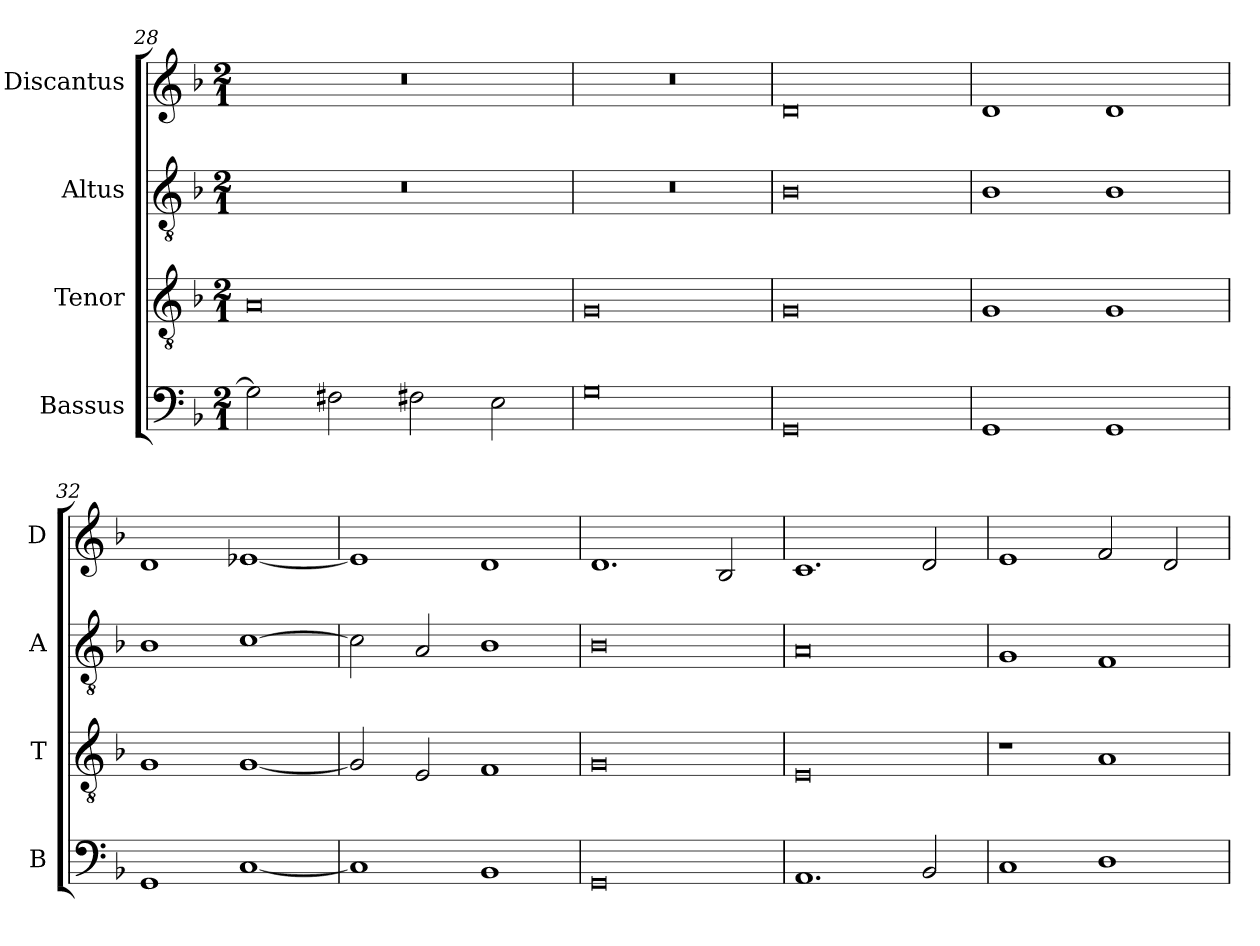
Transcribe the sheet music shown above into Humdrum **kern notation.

**kern	**kern	**kern	**kern
*part4	*part3	*part2	*part1
*staff4	*staff3	*staff2	*staff1
*I"Bassus	*I"Tenor	*I"Altus	*I"Discantus
*I'B	*I'T	*I'A	*I'D
*clefF4	*clefGv2	*clefGv2	*clefG2
*k[b-]	*k[b-]	*k[b-]	*k[b-]
*M2/1	*M2/1	*M2/1	*M2/1
=28	=28	=28	=28
2G\]	0A	0r	0r
2F#X\	.	.	.
2F#X\	.	.	.
2E\	.	.	.
=29	=29	=29	=29
0G	0G	0r	0r
=30	=30	=30	=30
0GG	0G	0B-	0d
=31	=31	=31	=31
1GG	1G	1B-	1d
1GG	1G	1B-	1d
=32	=32	=32	=32
1GG	1G	1B-	1d
[1C	[1G	[1c	[1e-X
=33	=33	=33	=33
1C]	2G/]	2c\]	1e-]
.	2E/	2A/	.
1BB-	1F	1B-	1d
=34	=34	=34	=34
0GG	0G	0B-	1.d
.	.	.	2B-/
=35	=35	=35	=35
1.AA	0E	0A	1.c
2BB-/	.	.	2d/
=36	=36	=36	=36
1C	1r	1G	1e
1D	1A	1F	2f/
.	.	.	2d/
=	=	=	=
*-	*-	*-	*-
